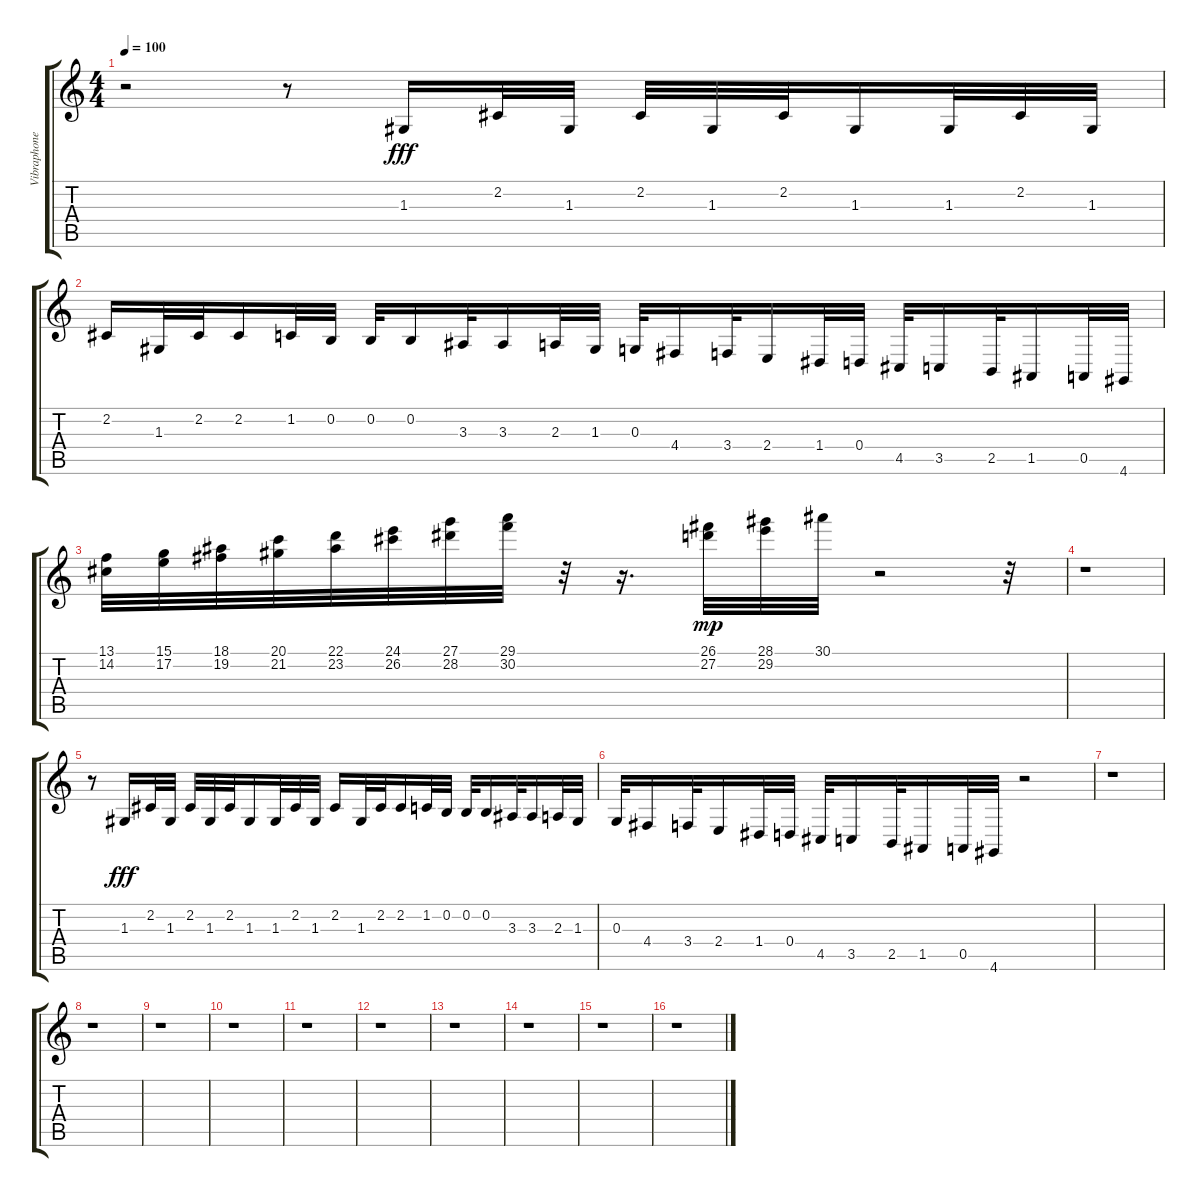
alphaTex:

\track ("Vibraphone" "Vibraphone") {instrument vibraphone}
\staff {score tabs}
\tuning (E4 B3 G3 D3 A2 E2) {hide}
\ts (4 4)
\tempo 100
\clef g2
\ks c
r.2{dy fff} r.8 1.3.16 2.2.32 1.3.32 2.2.32 1.3.32 2.2.32 1.3.16 1.3.32 2.2.32 1.3.32 |
2.2.16 1.3.32 2.2.32 2.2.16 1.2.32 0.2.32 0.2.32 0.2.16 3.3.32 3.3.16 2.3.32 1.3.32 0.3.32 4.4.16 3.4.32 2.4.16 1.4.32 0.4.32 4.5.32 3.5.16 2.5.32 1.5.16 0.5.32 4.6.32 |
(13.1 14.2).32{volume 7} (15.1 17.2).32 (18.1 19.2).32 (20.1 21.2).32 (22.1 23.2).32 (24.1 26.2).32 (27.1 28.2).32 (29.1 30.2).32 r.32 r.16{d} (26.1 27.2).32{dy mp} (28.1 29.2).32 30.1.32 r.2 r.32 |
r.1 |
r.8{volume 9} 1.3.16{dy fff} 2.2.32 1.3.32 2.2.32 1.3.32 2.2.32 1.3.16 1.3.32 2.2.32 1.3.32 2.2.16 1.3.32 2.2.32 2.2.16 1.2.32 0.2.32 0.2.32 0.2.16 3.3.32 3.3.16 2.3.32 1.3.32 |
0.3.32 4.4.16 3.4.32 2.4.16 1.4.32 0.4.32 4.5.32 3.5.16 2.5.32 1.5.16 0.5.32 4.6.32 r.2 |
r.1 |
r.1 |
r.1 |
r.1 |
r.1 |
r.1 |
r.1 |
r.1 |
r.1 |
r.1
